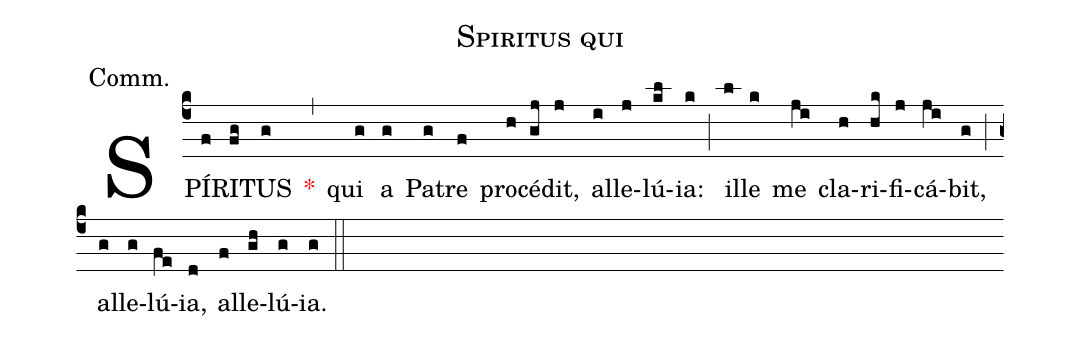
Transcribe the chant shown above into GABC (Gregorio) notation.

name:Spiritus qui;
annotation:Comm.;
mode:VIII.;
office-part:Communion;
%%
(c4) SPÍ(f)RI(fg)TUS(g) <v>\red{*}</v>(,) qui(g) a(g) Pa(g)tre(f) pro(h)cé(gj)dit,(j) al(i)le(j)lú(kl)ia:(k) (;) il(l)le(k) me(ji) cla(h)ri(hk)fi(j)cá(ji)bit,(g) (;) al(g)le(g)lú(fe)ia,(d) al(f)le(gh)lú(g)ia.(g) (::)
